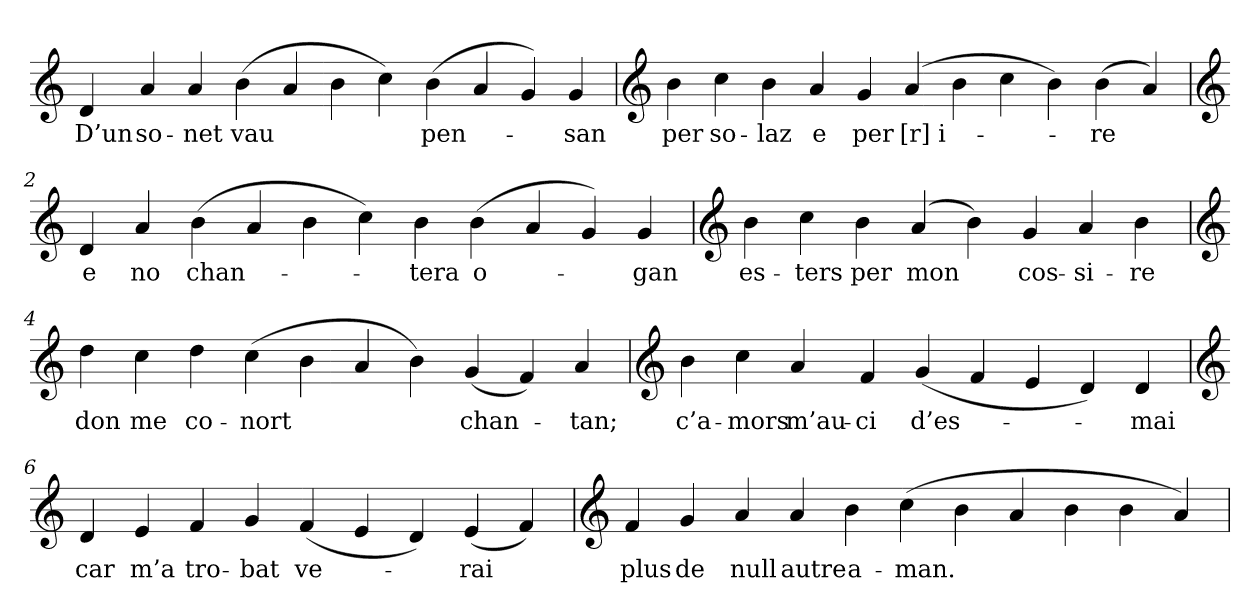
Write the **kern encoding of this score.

**kern	**text
*part1	*part1
*staff1	*staff1
*clefG2	*
=	=
4d	D’un
4a	so-
4a	-net
(4b	vau
4a	.
4b	.
4cc)	.
(4b	pen-
4a	.
4g)	.
4g	-san
=1	=1
*clefG2	*
4b	per
4cc	so-
4b	-laz
4a	e
4g	per
(4a	[r]i-
4b	.
4cc	.
4b)	.
(4b	-re
4a)	.
=2	=2
*clefG2	*
4d	e
4a	no
(4b	chan-
4a	.
4b	.
4cc)	.
4b	-tera
(4b	o-
4a	.
4g)	.
4g	-gan
=3	=3
*clefG2	*
4b	es-
4cc	-ters
4b	per
(4a	mon
4b)	.
4g	cos-
4a	-si-
4b	-re
=4	=4
*clefG2	*
4dd	don
4cc	me
4dd	co-
(4cc	-nort
4b	.
4a	.
4b)	.
(4g	chan-
4f)	.
4a	-tan;
=5	=5
*clefG2	*
4b	c’a-
4cc	-mors
4a	m’au-
4f	-ci
(4g	d’es-
4f	.
4e	.
4d)	.
4d	-mai
=6	=6
*clefG2	*
4d	car
4e	m’a
4f	tro-
4g	-bat
(4f	ve-
4e	.
4d)	.
(4e	-rai
4f)	.
=7	=7
*clefG2	*
4f	plus
4g	de
4a	null
4a	autre
4b	a-
(4cc	-man.
4b	.
4a	.
4b	.
4b	.
4a)	.
=	=
*-	*-
